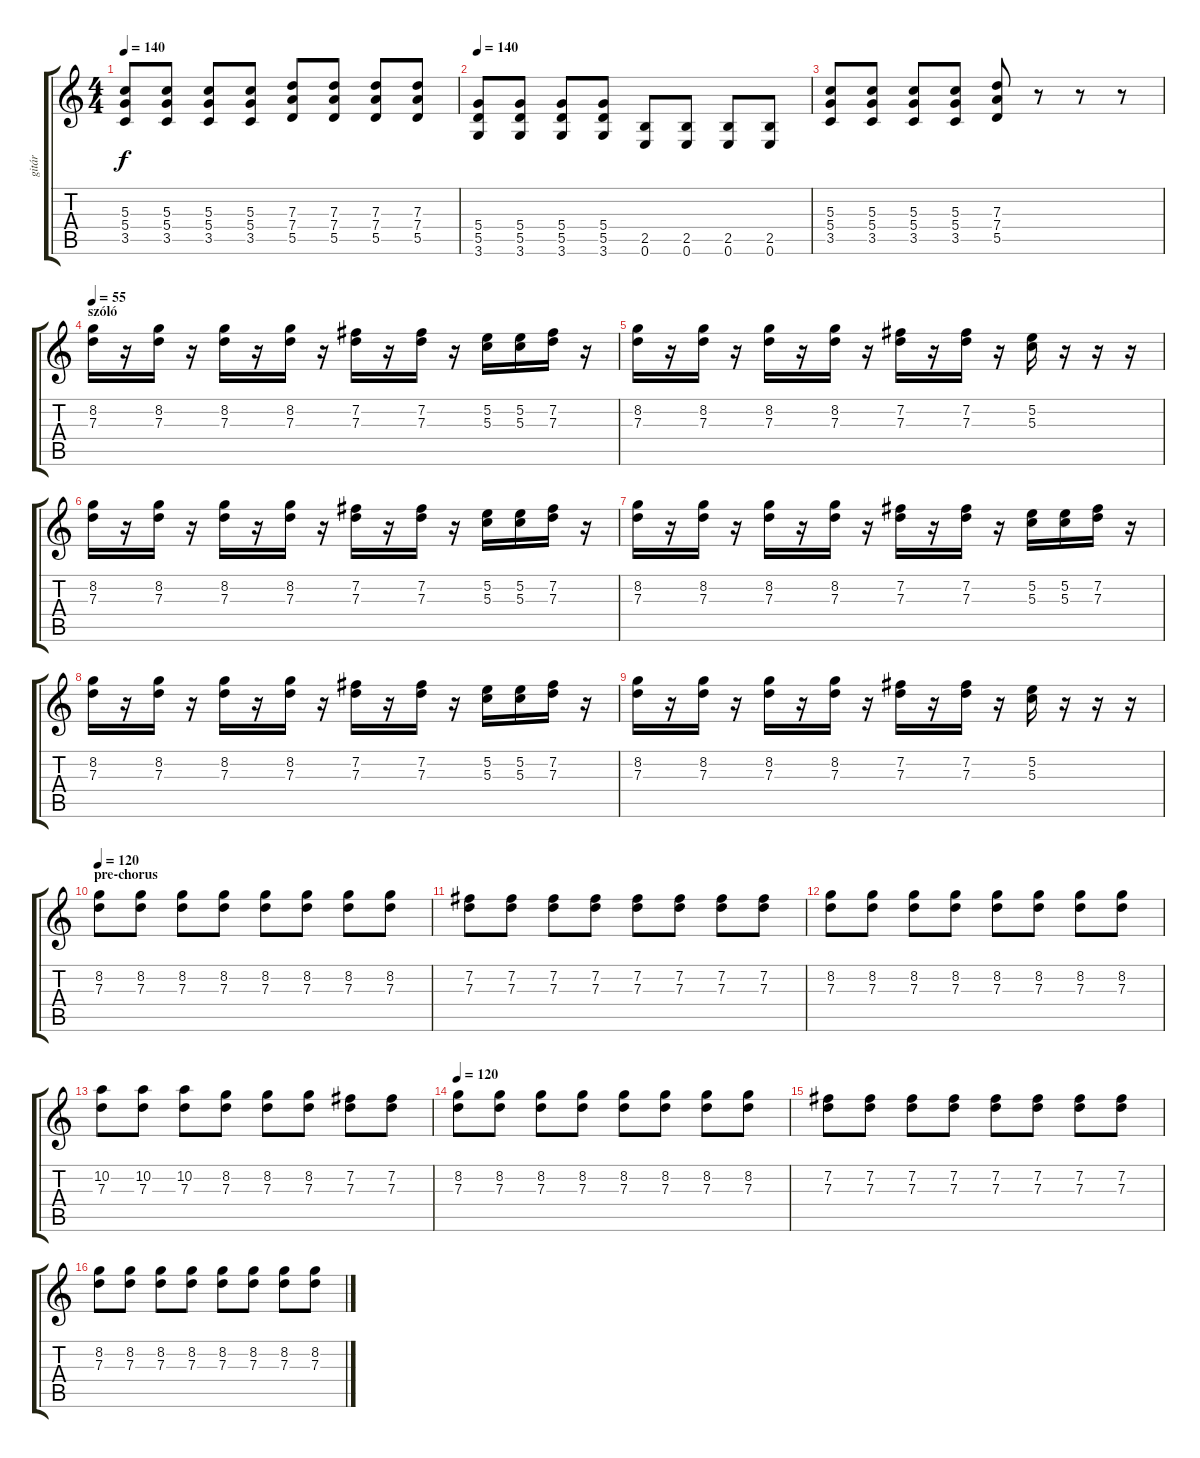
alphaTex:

\track ("gitár " "gitár ") {instrument distortionguitar}
\staff {score tabs}
\tuning (E4 B3 G3 D3 A2 E2) {hide}
\ts (4 4)
\tempo 140
\clef g2
\ks c
(5.3 5.4 3.5).8{dy f} (5.3 5.4 3.5).8 (5.3 5.4 3.5).8 (5.3 5.4 3.5).8 (7.3 7.4 5.5).8 (7.3 7.4 5.5).8 (7.3 7.4 5.5).8 (7.3 7.4 5.5).8 |
\tempo 140
(5.4 5.5 3.6).8 (5.4 5.5 3.6).8 (5.4 5.5 3.6).8 (5.4 5.5 3.6).8 (2.5 0.6).8 (2.5 0.6).8 (2.5 0.6).8 (2.5 0.6).8 |
(5.3 5.4 3.5).8 (5.3 5.4 3.5).8 (5.3 5.4 3.5).8 (5.3 5.4 3.5).8 (7.3 7.4 5.5).8 r.8 r.8 r.8 |
\section ("" "szóló")
\tempo 55
(8.2 7.3).16 r.16 (8.2 7.3).16 r.16 (8.2 7.3).16 r.16 (8.2 7.3).16 r.16 (7.2 7.3).16 r.16 (7.2 7.3).16 r.16 (5.2 5.3).16 (5.2 5.3).16 (7.2 7.3).16 r.16 |
(8.2 7.3).16 r.16 (8.2 7.3).16 r.16 (8.2 7.3).16 r.16 (8.2 7.3).16 r.16 (7.2 7.3).16 r.16 (7.2 7.3).16 r.16 (5.2 5.3).16 r.16 r.16 r.16 |
(8.2 7.3).16{volume 8} r.16 (8.2 7.3).16 r.16 (8.2 7.3).16 r.16 (8.2 7.3).16 r.16 (7.2 7.3).16 r.16 (7.2 7.3).16 r.16 (5.2 5.3).16 (5.2 5.3).16 (7.2 7.3).16 r.16 |
(8.2 7.3).16 r.16 (8.2 7.3).16 r.16 (8.2 7.3).16 r.16 (8.2 7.3).16 r.16 (7.2 7.3).16 r.16 (7.2 7.3).16 r.16 (5.2 5.3).16 (5.2 5.3).16 (7.2 7.3).16 r.16 |
(8.2 7.3).16 r.16 (8.2 7.3).16 r.16 (8.2 7.3).16 r.16 (8.2 7.3).16 r.16 (7.2 7.3).16 r.16 (7.2 7.3).16 r.16 (5.2 5.3).16 (5.2 5.3).16 (7.2 7.3).16 r.16 |
(8.2 7.3).16 r.16 (8.2 7.3).16 r.16 (8.2 7.3).16 r.16 (8.2 7.3).16 r.16 (7.2 7.3).16 r.16 (7.2 7.3).16 r.16 (5.2 5.3).16 r.16 r.16 r.16 |
\section ("" "pre-chorus")
\tempo 120
(8.2 7.3).8{volume 16} (8.2 7.3).8 (8.2 7.3).8 (8.2 7.3).8 (8.2 7.3).8 (8.2 7.3).8 (8.2 7.3).8 (8.2 7.3).8 |
(7.2 7.3).8 (7.2 7.3).8 (7.2 7.3).8 (7.2 7.3).8 (7.2 7.3).8 (7.2 7.3).8 (7.2 7.3).8 (7.2 7.3).8 |
(8.2 7.3).8 (8.2 7.3).8 (8.2 7.3).8 (8.2 7.3).8 (8.2 7.3).8 (8.2 7.3).8 (8.2 7.3).8 (8.2 7.3).8 |
(10.2 7.3).8 (10.2 7.3).8 (10.2 7.3).8 (8.2 7.3).8 (8.2 7.3).8 (8.2 7.3).8 (7.2 7.3).8 (7.2 7.3).8 |
\tempo 120
(8.2 7.3).8 (8.2 7.3).8 (8.2 7.3).8 (8.2 7.3).8 (8.2 7.3).8 (8.2 7.3).8 (8.2 7.3).8 (8.2 7.3).8 |
(7.2 7.3).8 (7.2 7.3).8 (7.2 7.3).8 (7.2 7.3).8 (7.2 7.3).8 (7.2 7.3).8 (7.2 7.3).8 (7.2 7.3).8 |
(8.2 7.3).8 (8.2 7.3).8 (8.2 7.3).8 (8.2 7.3).8 (8.2 7.3).8 (8.2 7.3).8 (8.2 7.3).8 (8.2 7.3).8
